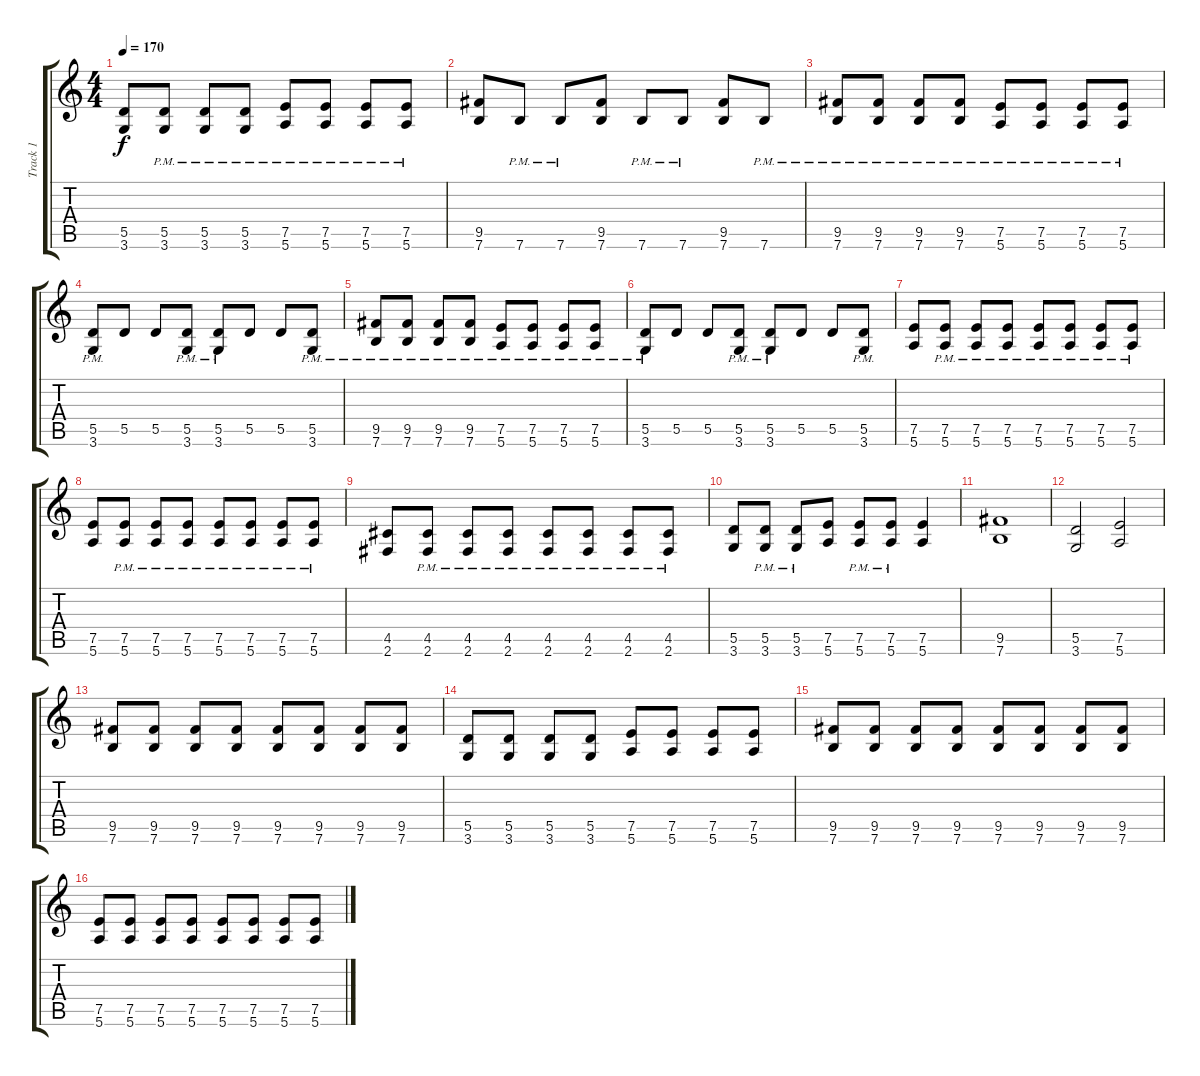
\track ("Track 1" "Track 1") {instrument distortionguitar}
\staff {score tabs}
\tuning (E4 B3 G3 D3 A2 E2) {hide}
\ts (4 4)
\tempo 170
\clef g2
\ks c
(5.5 3.6).8{dy f} (5.5{pm} 3.6{pm}).8 (5.5{pm} 3.6{pm}).8 (5.5{pm} 3.6{pm}).8 (7.5{pm} 5.6{pm}).8 (7.5{pm} 5.6{pm}).8 (7.5{pm} 5.6{pm}).8 (7.5{pm} 5.6{pm}).8 |
(9.5 7.6).8 7.6{pm}.8 7.6{pm}.8 (9.5 7.6).8 7.6{pm}.8 7.6{pm}.8 (9.5 7.6).8 7.6{pm}.8 |
(9.5{pm} 7.6{pm}).8 (9.5{pm} 7.6{pm}).8 (9.5{pm} 7.6{pm}).8 (9.5{pm} 7.6{pm}).8 (7.5{pm} 5.6{pm}).8 (7.5{pm} 5.6{pm}).8 (7.5{pm} 5.6{pm}).8 (7.5{pm} 5.6{pm}).8 |
(5.5{pm} 3.6{pm}).8 5.5.8 5.5.8 (5.5{pm} 3.6{pm}).8 (5.5{pm} 3.6{pm}).8 5.5.8 5.5.8 (5.5{pm} 3.6{pm}).8 |
(9.5{pm} 7.6{pm}).8 (9.5{pm} 7.6{pm}).8 (9.5{pm} 7.6{pm}).8 (9.5{pm} 7.6{pm}).8 (7.5{pm} 5.6{pm}).8 (7.5{pm} 5.6{pm}).8 (7.5{pm} 5.6{pm}).8 (7.5{pm} 5.6{pm}).8 |
(5.5{pm} 3.6{pm}).8 5.5.8 5.5.8 (5.5{pm} 3.6{pm}).8 (5.5{pm} 3.6{pm}).8 5.5.8 5.5.8 (5.5{pm} 3.6{pm}).8 |
(7.5 5.6).8 (7.5{pm} 5.6).8 (7.5{pm} 5.6).8 (7.5{pm} 5.6).8 (7.5{pm} 5.6).8 (7.5{pm} 5.6).8 (7.5{pm} 5.6).8 (7.5{pm} 5.6).8 |
(7.5 5.6).8 (7.5{pm} 5.6).8 (7.5{pm} 5.6).8 (7.5{pm} 5.6).8 (7.5{pm} 5.6).8 (7.5{pm} 5.6).8 (7.5{pm} 5.6).8 (7.5{pm} 5.6).8 |
(4.5 2.6).8 (4.5{pm} 2.6).8 (4.5{pm} 2.6).8 (4.5{pm} 2.6).8 (4.5{pm} 2.6).8 (4.5{pm} 2.6).8 (4.5{pm} 2.6).8 (4.5{pm} 2.6).8 |
(5.5 3.6).8 (5.5{pm} 3.6{pm}).8 (5.5{pm} 3.6{pm}).8 (7.5 5.6).8 (7.5{pm} 5.6{pm}).8 (7.5{pm} 5.6{pm}).8 (7.5 5.6).4 |
(9.5 7.6).1 |
(5.5 3.6).2 (7.5 5.6).2 |
(9.5 7.6).8 (9.5 7.6).8 (9.5 7.6).8 (9.5 7.6).8 (9.5 7.6).8 (9.5 7.6).8 (9.5 7.6).8 (9.5 7.6).8 |
(5.5 3.6).8 (5.5 3.6).8 (5.5 3.6).8 (5.5 3.6).8 (7.5 5.6).8 (7.5 5.6).8 (7.5 5.6).8 (7.5 5.6).8 |
(9.5 7.6).8 (9.5 7.6).8 (9.5 7.6).8 (9.5 7.6).8 (9.5 7.6).8 (9.5 7.6).8 (9.5 7.6).8 (9.5 7.6).8 |
(7.5 5.6).8 (7.5 5.6).8 (7.5 5.6).8 (7.5 5.6).8 (7.5 5.6).8 (7.5 5.6).8 (7.5 5.6).8 (7.5 5.6).8
